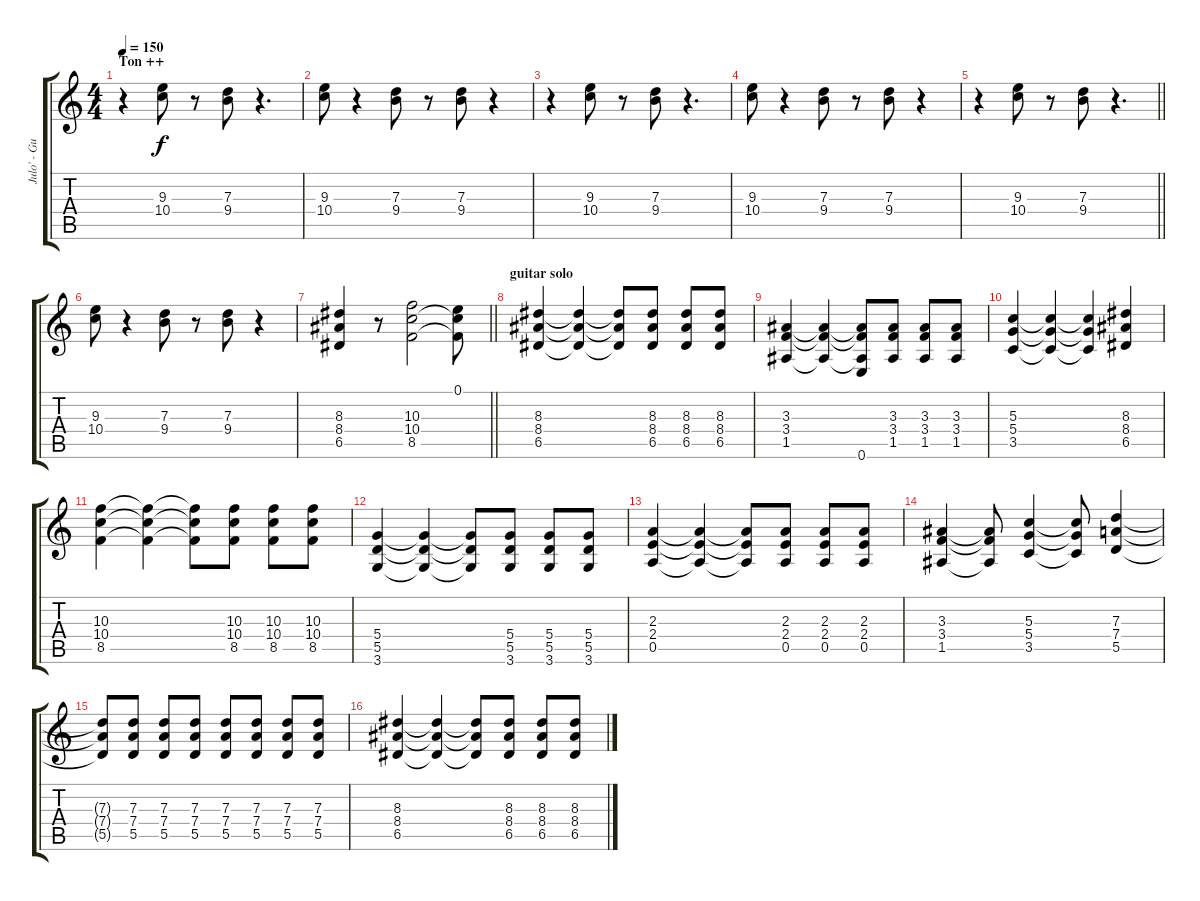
\track ("Julo' - Guitare" "Julo' - Gu") {instrument overdrivenguitar}
\staff {score tabs}
\tuning (E4 B3 G3 D3 A2 E2) {hide}
\ts (4 4)
\section ("" "Ton ++")
\tempo 150
\clef g2
\ks c
r.4{dy f} (9.3 10.4).8 r.8 (7.3 9.4).8 r.4{d} |
(9.3 10.4).8 r.4 (7.3 9.4).8 r.8 (7.3 9.4).8 r.4 |
r.4 (9.3 10.4).8 r.8 (7.3 9.4).8 r.4{d} |
(9.3 10.4).8 r.4 (7.3 9.4).8 r.8 (7.3 9.4).8 r.4 |
\barLineRight lightlight
r.4 (9.3 10.4).8 r.8 (7.3 9.4).8 r.4{d} |
(9.3 10.4).8 r.4 (7.3 9.4).8 r.8 (7.3 9.4).8 r.4 |
\barLineRight lightlight
(8.3 8.4 6.5).4 r.8 (10.3 10.4 8.5).2 (0.1 10.4{t} 8.5{t}).8 |
\section ("" "guitar solo")
(8.3 8.4 6.5).4 (8.3{t} 8.4{t} 6.5{t}).4 (8.3{t} 8.4{t} 6.5{t}).8 (8.3 8.4 6.5).8 (8.3 8.4 6.5).8 (8.3 8.4 6.5).8 |
(3.3 3.4 1.5).4 (3.3{t} 3.4{t} 1.5{t}).4 (3.3{t} 3.4{t} 1.5{t} 0.6).8 (3.3 3.4 1.5).8 (3.3 3.4 1.5).8 (3.3 3.4 1.5).8 |
(5.3 5.4 3.5).4 (5.3{t} 5.4{t} 3.5{t}).4 (5.3{t} 5.4{t} 3.5{t}).4 (8.3 8.4 6.5).4 |
(10.3 10.4 8.5).4 (10.3{t} 10.4{t} 8.5{t}).4 (10.3{t} 10.4{t} 8.5{t}).8 (10.3 10.4 8.5).8 (10.3 10.4 8.5).8 (10.3 10.4 8.5).8 |
(5.4 5.5 3.6).4 (5.4{t} 5.5{t} 3.6{t}).4 (5.4{t} 5.5{t} 3.6{t}).8 (5.4 5.5 3.6).8 (5.4 5.5 3.6).8 (5.4 5.5 3.6).8 |
(2.3 2.4 0.5).4 (2.3{t} 2.4{t} 0.5{t}).4 (2.3{t} 2.4{t} 0.5{t}).8 (2.3 2.4 0.5).8 (2.3 2.4 0.5).8 (2.3 2.4 0.5).8 |
(3.3 3.4 1.5).4 (3.3{t} 3.4{t} 1.5{t}).8 (5.3 5.4 3.5).4 (5.3{t} 5.4{t} 3.5{t}).8 (7.3 7.4 5.5).4 |
(7.3{t} 7.4{t} 5.5{t}).8 (7.3 7.4 5.5).8 (7.3 7.4 5.5).8 (7.3 7.4 5.5).8 (7.3 7.4 5.5).8 (7.3 7.4 5.5).8 (7.3 7.4 5.5).8 (7.3 7.4 5.5).8 |
(8.3 8.4 6.5).4 (8.3{t} 8.4{t} 6.5{t}).4 (8.3{t} 8.4{t} 6.5{t}).8 (8.3 8.4 6.5).8 (8.3 8.4 6.5).8 (8.3 8.4 6.5).8
